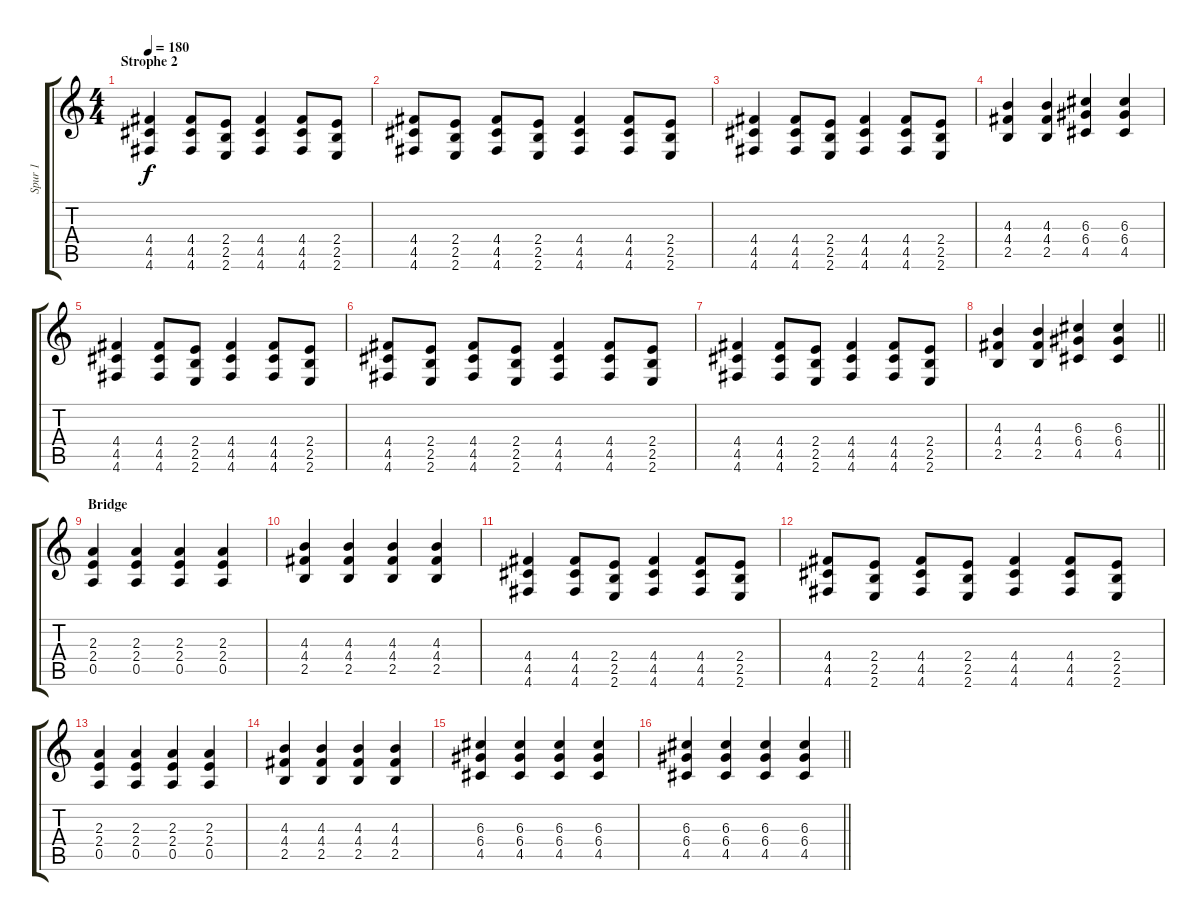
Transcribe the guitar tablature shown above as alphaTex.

\track ("Spur 1" "Spur 1") {instrument distortionguitar}
\staff {score tabs}
\tuning (E4 B3 G3 D3 A2 D2) {hide}
\ts (4 4)
\section ("" "Strophe 2")
\tempo 180
\clef g2
\ks c
(4.4 4.5 4.6).4{dy f} (4.4 4.5 4.6).8 (2.4 2.5 2.6).8 (4.4 4.5 4.6).4 (4.4 4.5 4.6).8 (2.4 2.5 2.6).8 |
(4.4 4.5 4.6).8 (2.4 2.5 2.6).8 (4.4 4.5 4.6).8 (2.4 2.5 2.6).8 (4.4 4.5 4.6).4 (4.4 4.5 4.6).8 (2.4 2.5 2.6).8 |
(4.4 4.5 4.6).4 (4.4 4.5 4.6).8 (2.4 2.5 2.6).8 (4.4 4.5 4.6).4 (4.4 4.5 4.6).8 (2.4 2.5 2.6).8 |
(4.3 4.4 2.5).4 (4.3 4.4 2.5).4 (6.3 6.4 4.5).4 (6.3 6.4 4.5).4 |
(4.4 4.5 4.6).4 (4.4 4.5 4.6).8 (2.4 2.5 2.6).8 (4.4 4.5 4.6).4 (4.4 4.5 4.6).8 (2.4 2.5 2.6).8 |
(4.4 4.5 4.6).8 (2.4 2.5 2.6).8 (4.4 4.5 4.6).8 (2.4 2.5 2.6).8 (4.4 4.5 4.6).4 (4.4 4.5 4.6).8 (2.4 2.5 2.6).8 |
(4.4 4.5 4.6).4 (4.4 4.5 4.6).8 (2.4 2.5 2.6).8 (4.4 4.5 4.6).4 (4.4 4.5 4.6).8 (2.4 2.5 2.6).8 |
\barLineRight lightlight
(4.3 4.4 2.5).4 (4.3 4.4 2.5).4 (6.3 6.4 4.5).4 (6.3 6.4 4.5).4 |
\section ("" "Bridge")
(2.3 2.4 0.5).4 (2.3 2.4 0.5).4 (2.3 2.4 0.5).4 (2.3 2.4 0.5).4 |
(4.3 4.4 2.5).4 (4.3 4.4 2.5).4 (4.3 4.4 2.5).4 (4.3 4.4 2.5).4 |
(4.4 4.5 4.6).4 (4.4 4.5 4.6).8 (2.4 2.5 2.6).8 (4.4 4.5 4.6).4 (4.4 4.5 4.6).8 (2.4 2.5 2.6).8 |
(4.4 4.5 4.6).8 (2.4 2.5 2.6).8 (4.4 4.5 4.6).8 (2.4 2.5 2.6).8 (4.4 4.5 4.6).4 (4.4 4.5 4.6).8 (2.4 2.5 2.6).8 |
(2.3 2.4 0.5).4 (2.3 2.4 0.5).4 (2.3 2.4 0.5).4 (2.3 2.4 0.5).4 |
(4.3 4.4 2.5).4 (4.3 4.4 2.5).4 (4.3 4.4 2.5).4 (4.3 4.4 2.5).4 |
(6.3 6.4 4.5).4 (6.3 6.4 4.5).4 (6.3 6.4 4.5).4 (6.3 6.4 4.5).4 |
\barLineRight lightlight
(6.3 6.4 4.5).4 (6.3 6.4 4.5).4 (6.3 6.4 4.5).4 (6.3 6.4 4.5).4
